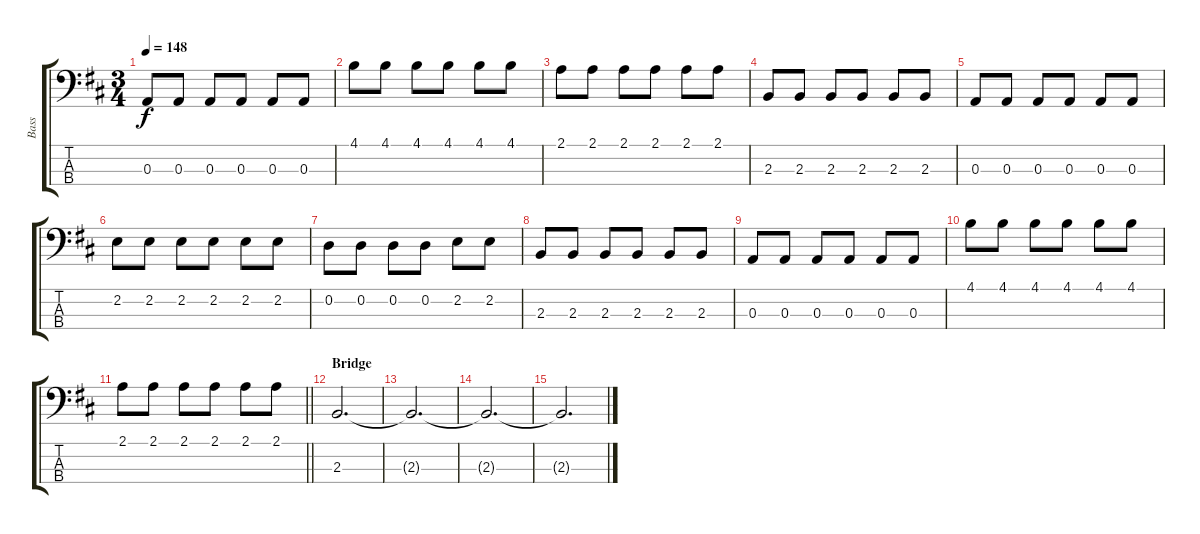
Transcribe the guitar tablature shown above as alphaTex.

\track ("Bass" "Bass") {instrument electricbassfinger}
\staff {score tabs}
\tuning (G2 D2 A1 E1) {hide}
\ts (3 4)
\tempo 148
\clef f4
\ks bminor
0.3.8{dy f} 0.3.8 0.3.8 0.3.8 0.3.8 0.3.8 |
4.1.8 4.1.8 4.1.8 4.1.8 4.1.8 4.1.8 |
2.1.8 2.1.8 2.1.8 2.1.8 2.1.8 2.1.8 |
2.3.8 2.3.8 2.3.8 2.3.8 2.3.8 2.3.8 |
0.3.8 0.3.8 0.3.8 0.3.8 0.3.8 0.3.8 |
2.2.8 2.2.8 2.2.8 2.2.8 2.2.8 2.2.8 |
0.2.8 0.2.8 0.2.8 0.2.8 2.2.8 2.2.8 |
2.3.8 2.3.8 2.3.8 2.3.8 2.3.8 2.3.8 |
0.3.8 0.3.8 0.3.8 0.3.8 0.3.8 0.3.8 |
4.1.8 4.1.8 4.1.8 4.1.8 4.1.8 4.1.8 |
\barLineRight lightlight
2.1.8 2.1.8 2.1.8 2.1.8 2.1.8 2.1.8 |
\section ("" "Bridge")
2.3.2{d} |
2.3{t}.2{d} |
2.3{t}.2{d} |
2.3{t}.2{d}
